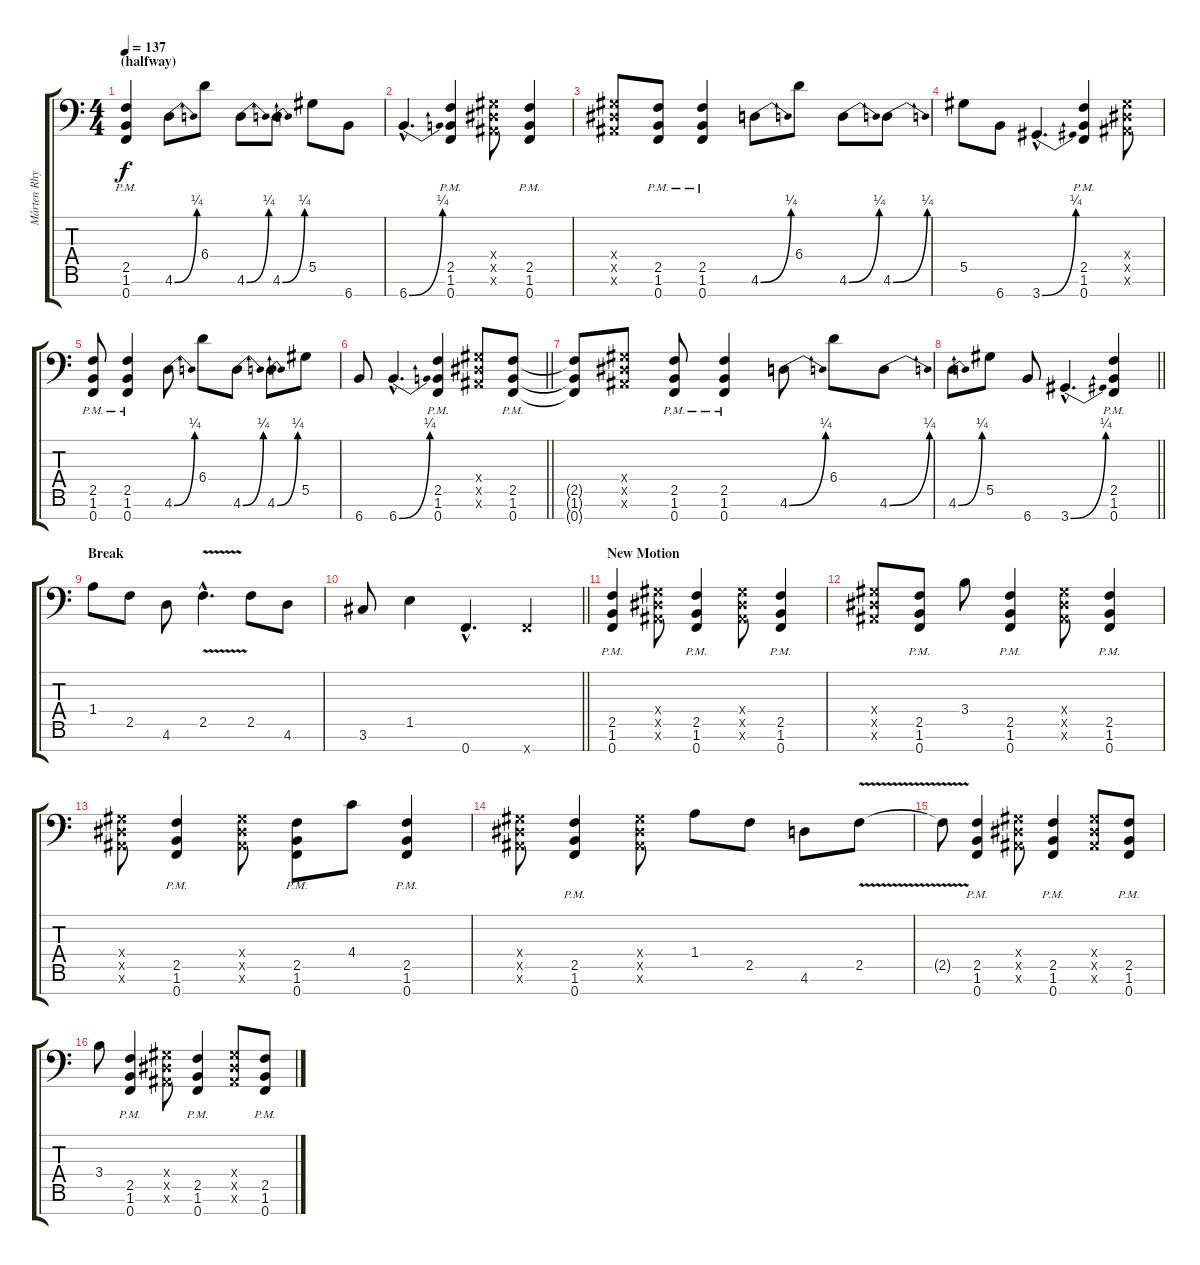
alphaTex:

\track ("Mårten Rhythm" "Mårten Rhy") {instrument distortionguitar}
\staff {score tabs}
\tuning (Bb3 Gb3 Db3 Ab2 Eb2 Bb1 F1) {hide}
\ts (4 4)
\section ("" "(halfway)")
\tempo 137
\clef f4
\ks c
(2.5{pm} 1.6{pm} 0.7{pm}).4{dy f} 4.6{be (bend 0 0 60 1)}.8 6.4.8 4.6{be (bend 0 0 60 1)}.8 4.6{be (bend 0 0 60 1)}.8 5.5.8 6.7.8 |
6.7{be (bend 0 0 60 1) hac}.4{d} (2.5{pm} 1.6{pm} 0.7{pm}).4 (0.4{x} 0.5{x} 0.6{x}).8 (2.5{pm} 1.6{pm} 0.7{pm}).4 |
(0.4{x} 0.5{x} 0.6{x}).8 (2.5{pm} 1.6{pm} 0.7{pm}).8 (2.5{pm} 1.6{pm} 0.7{pm}).4 4.6{be (bend 0 0 60 1)}.8 6.4.8 4.6{be (bend 0 0 60 1)}.8 4.6{be (bend 0 0 60 1)}.8 |
5.5.8 6.7.8 3.7{be (bend 0 0 60 1) hac}.4{d} (2.5{pm} 1.6{pm} 0.7{pm}).4 (0.4{x} 0.5{x} 0.6{x}).8 |
(2.5{pm} 1.6{pm} 0.7{pm}).8 (2.5{pm} 1.6{pm} 0.7{pm}).4 4.6{be (bend 0 0 60 1)}.8 6.4.8 4.6{be (bend 0 0 60 1)}.8 4.6{be (bend 0 0 60 1)}.8 5.5.8 |
\barLineRight lightlight
6.7.8 6.7{be (bend 0 0 60 1) hac}.4{d} (2.5{pm} 1.6{pm} 0.7{pm}).4 (0.4{x} 0.5{x} 0.6{x}).8 (2.5{pm} 1.6{pm} 0.7{pm}).8 |
(2.5{t} 1.6{t} 0.7{t}).8 (0.4{x} 0.5{x} 0.6{x}).8 (2.5{pm} 1.6{pm} 0.7{pm}).8 (2.5{pm} 1.6{pm} 0.7{pm}).4 4.6{be (bend 0 0 60 1)}.8 6.4.8 4.6{be (bend 0 0 60 1)}.8 |
\barLineRight lightlight
4.6{be (bend 0 0 60 1)}.8 5.5.8 6.7.8 3.7{be (bend 0 0 60 1) hac}.4{d} (2.5{pm} 1.6{pm} 0.7{pm}).4 |
\section ("" "Break")
1.4.8 2.5.8 4.6.8 2.5{v hac}.4{d} 2.5.8 4.6.8 |
\barLineRight lightlight
3.6.8 1.5.4 0.7{hac}.4{d} 0.7{x}.4 |
\section ("" "New Motion")
(2.5{pm} 1.6{pm} 0.7{pm}).4 (0.4{x} 0.5{x} 0.6{x}).8 (2.5{pm} 1.6{pm} 0.7{pm}).4 (0.4{x} 0.5{x} 0.6{x}).8 (2.5{pm} 1.6{pm} 0.7{pm}).4 |
(0.4{x} 0.5{x} 0.6{x}).8 (2.5{pm} 1.6 0.7).8 3.4.8 (2.5{pm} 1.6{pm} 0.7{pm}).4 (0.4{x} 0.5{x} 0.6{x}).8 (2.5{pm} 1.6{pm} 0.7{pm}).4 |
(0.4{x} 0.5{x} 0.6{x}).8 (2.5{pm} 1.6{pm} 0.7{pm}).4 (0.4{x} 0.5{x} 0.6{x}).8 (2.5{pm} 1.6 0.7).8 4.4.8 (2.5{pm} 1.6{pm} 0.7{pm}).4 |
(0.4{x} 0.5{x} 0.6{x}).8 (2.5{pm} 1.6{pm} 0.7{pm}).4 (0.4{x} 0.5{x} 0.6{x}).8 1.4.8 2.5.8 4.6.8 2.5{v}.8 |
2.5{t}.8 (2.5{pm} 1.6{pm} 0.7{pm}).4 (0.4{x} 0.5{x} 0.6{x}).8 (2.5{pm} 1.6{pm} 0.7{pm}).4 (0.4{x} 0.5{x} 0.6{x}).8 (2.5{pm} 1.6 0.7).8 |
3.4.8 (2.5{pm} 1.6{pm} 0.7{pm}).4 (0.4{x} 0.5{x} 0.6{x}).8 (2.5{pm} 1.6{pm} 0.7{pm}).4 (0.4{x} 0.5{x} 0.6{x}).8 (2.5{pm} 1.6{pm} 0.7{pm}).8
